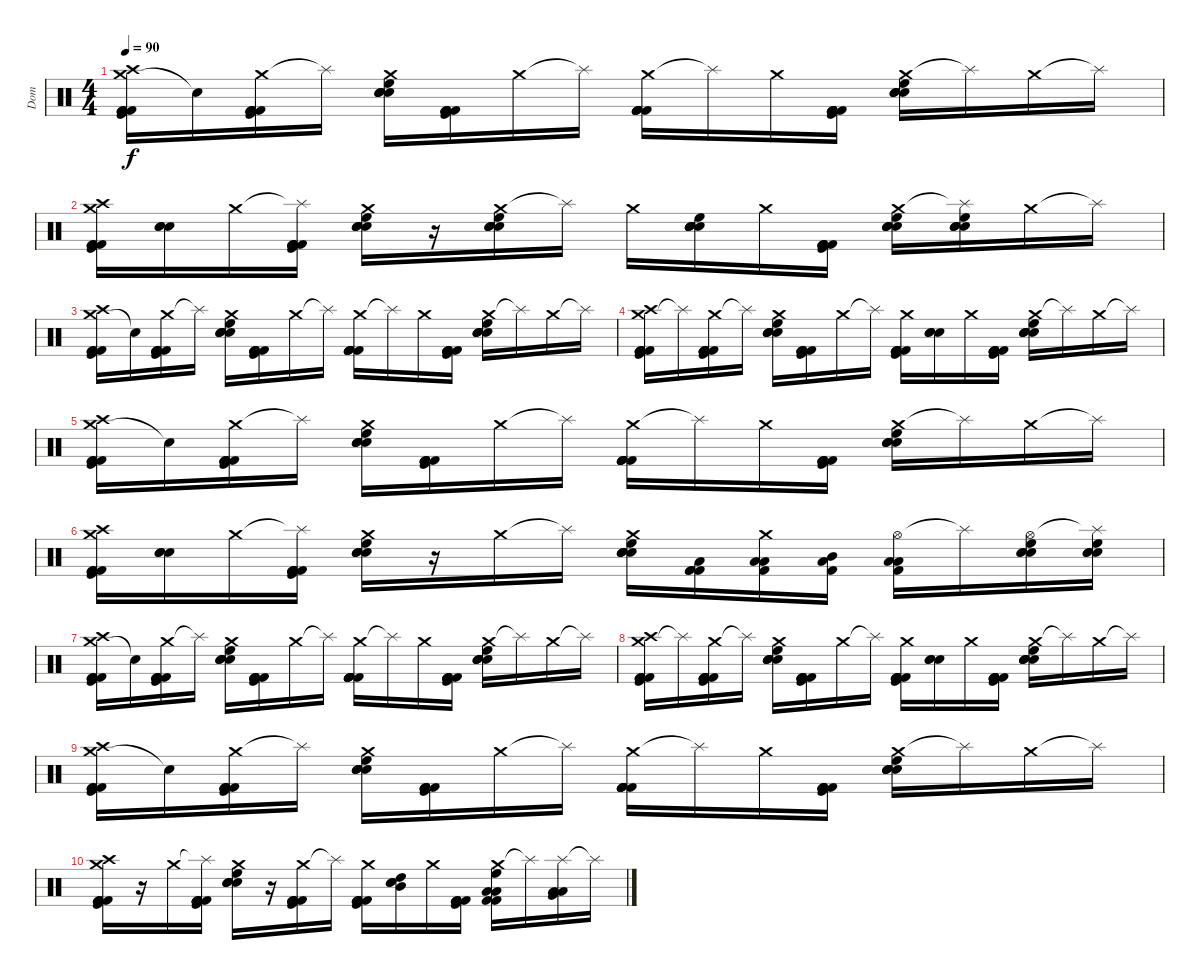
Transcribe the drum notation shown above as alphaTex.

\track ("Dom" "Dom") {instrument percussion}
\staff {score}
\articulation defaults
\ts (4 4)
\tempo 90
\clef neutral
\ks c
("Crash medium (hit)" "Crash high (hit)" "Kick (hit) 2" "Kick (hit)" "Kick (hit) 2" "Kick (hit) 2").16{dy f} "Snare (hit)"{t}.16 ("Crash medium (hit)" "Kick (hit) 2" "Kick (hit) 2" "Kick (hit) 2" "Kick (hit)" "Kick (hit) 2").16 "Splash (hit)"{t}.16 ("Crash medium (hit)" "Electric Snare (hit)" "High Floor Tom (hit)" "Electric Snare (hit)" "Electric Snare (hit)" "Electric Snare (hit)").16 ("Kick (hit) 2" "Kick (hit) 2" "Kick (hit)" "Kick (hit) 2" "Kick (hit) 2").16 "Crash medium (hit)".16 "Splash (hit)"{t}.16 ("Crash medium (hit)" "Kick (hit) 2" "Kick (hit) 2" "Kick (hit) 2" "Kick (hit) 2" "Kick (hit) 2").16 "Splash (hit)"{t}.16 "Crash medium (hit)".16 ("Kick (hit) 2" "Kick (hit) 2" "Kick (hit)" "Kick (hit) 2" "Kick (hit) 2").16 ("Crash medium (hit)" "Electric Snare (hit)" "High Floor Tom (hit)" "Electric Snare (hit)" "Electric Snare (hit)" "Electric Snare (hit)").16 "Splash (hit)"{t}.16 "Crash medium (hit)".16 "Splash (hit)"{t}.16 |
("Crash medium (hit)" "Crash high (hit)" "Kick (hit) 2" "Kick (hit)" "Kick (hit) 2" "Kick (hit) 2").16 ("Electric Snare (hit)" "Electric Snare (hit)" "Electric Snare (hit)").16 "Crash medium (hit)".16 ("Splash (hit)"{t} "Kick (hit) 2" "Kick (hit) 2" "Kick (hit)" "Kick (hit) 2" "Kick (hit) 2").16 ("Crash medium (hit)" "Electric Snare (hit)" "High Floor Tom (hit)" "Electric Snare (hit)" "Electric Snare (hit)" "Electric Snare (hit)").16 r.16 ("Crash medium (hit)" "Electric Snare (hit)" "High Floor Tom (hit)" "Electric Snare (hit)" "Electric Snare (hit)" "Electric Snare (hit)").16 "Splash (hit)"{t}.16 "Crash medium (hit)".16 ("Electric Snare (hit)" "Electric Snare (hit)" "High Floor Tom (hit)" "Electric Snare (hit)" "Electric Snare (hit)" "Electric Snare (hit)").16 "Crash medium (hit)".16 ("Kick (hit) 2" "Kick (hit) 2" "Kick (hit)" "Kick (hit) 2" "Kick (hit) 2").16 ("Crash medium (hit)" "Electric Snare (hit)" "High Floor Tom (hit)" "Electric Snare (hit)" "Electric Snare (hit)" "Electric Snare (hit)").16 ("Splash (hit)"{t} "Electric Snare (hit)" "High Floor Tom (hit)" "Electric Snare (hit)" "Electric Snare (hit)" "Electric Snare (hit)").16 "Crash medium (hit)".16 "Splash (hit)"{t}.16 |
("Crash medium (hit)" "Crash high (hit)" "Kick (hit) 2" "Kick (hit)" "Kick (hit) 2" "Kick (hit) 2").16 "Snare (hit)"{t}.16 ("Crash medium (hit)" "Kick (hit) 2" "Kick (hit) 2" "Kick (hit) 2" "Kick (hit)" "Kick (hit) 2").16 "Splash (hit)"{t}.16 ("Crash medium (hit)" "Electric Snare (hit)" "High Floor Tom (hit)" "Electric Snare (hit)" "Electric Snare (hit)" "Electric Snare (hit)").16 ("Kick (hit) 2" "Kick (hit) 2" "Kick (hit)" "Kick (hit) 2" "Kick (hit) 2").16 "Crash medium (hit)".16 "Splash (hit)"{t}.16 ("Crash medium (hit)" "Kick (hit) 2" "Kick (hit) 2" "Kick (hit) 2" "Kick (hit) 2" "Kick (hit) 2").16 "Splash (hit)"{t}.16 "Crash medium (hit)".16 ("Kick (hit) 2" "Kick (hit) 2" "Kick (hit)" "Kick (hit) 2" "Kick (hit) 2").16 ("Crash medium (hit)" "Electric Snare (hit)" "High Floor Tom (hit)" "Electric Snare (hit)" "Electric Snare (hit)" "Electric Snare (hit)").16 "Splash (hit)"{t}.16 "Crash medium (hit)".16 "Splash (hit)"{t}.16 |
("Crash medium (hit)" "Crash high (hit)" "Kick (hit) 2" "Kick (hit)" "Kick (hit) 2" "Kick (hit) 2").16 "Splash (hit)"{t}.16 ("Crash medium (hit)" "Kick (hit) 2" "Kick (hit) 2" "Kick (hit)" "Kick (hit) 2" "Kick (hit) 2").16 "Splash (hit)"{t}.16 ("Crash medium (hit)" "Electric Snare (hit)" "Electric Snare (hit)" "High Floor Tom (hit)" "Electric Snare (hit)" "Electric Snare (hit)").16 ("Kick (hit) 2" "Kick (hit) 2" "Kick (hit)" "Kick (hit) 2" "Kick (hit) 2").16 "Crash medium (hit)".16 "Splash (hit)"{t}.16 ("Crash medium (hit)" "Kick (hit) 2" "Kick (hit) 2" "Kick (hit)" "Kick (hit) 2" "Kick (hit) 2").16 ("Electric Snare (hit)" "Electric Snare (hit)" "Electric Snare (hit)").16 "Crash medium (hit)".16 ("Kick (hit) 2" "Kick (hit) 2" "Kick (hit)" "Kick (hit) 2" "Kick (hit) 2").16 ("Crash medium (hit)" "Electric Snare (hit)" "Electric Snare (hit)" "High Floor Tom (hit)" "Electric Snare (hit)" "Electric Snare (hit)").16 "Splash (hit)"{t}.16 "Crash medium (hit)".16 "Splash (hit)"{t}.16 |
("Crash medium (hit)" "Crash high (hit)" "Kick (hit) 2" "Kick (hit)" "Kick (hit) 2" "Kick (hit) 2").16 "Snare (hit)"{t}.16 ("Crash medium (hit)" "Kick (hit) 2" "Kick (hit) 2" "Kick (hit) 2" "Kick (hit)" "Kick (hit) 2").16 "Splash (hit)"{t}.16 ("Crash medium (hit)" "Electric Snare (hit)" "High Floor Tom (hit)" "Electric Snare (hit)" "Electric Snare (hit)" "Electric Snare (hit)").16 ("Kick (hit) 2" "Kick (hit) 2" "Kick (hit)" "Kick (hit) 2" "Kick (hit) 2").16 "Crash medium (hit)".16 "Splash (hit)"{t}.16 ("Crash medium (hit)" "Kick (hit) 2" "Kick (hit) 2" "Kick (hit) 2" "Kick (hit) 2" "Kick (hit) 2").16 "Splash (hit)"{t}.16 "Crash medium (hit)".16 ("Kick (hit) 2" "Kick (hit) 2" "Kick (hit)" "Kick (hit) 2" "Kick (hit) 2").16 ("Crash medium (hit)" "Electric Snare (hit)" "High Floor Tom (hit)" "Electric Snare (hit)" "Electric Snare (hit)" "Electric Snare (hit)").16 "Splash (hit)"{t}.16 "Crash medium (hit)".16 "Splash (hit)"{t}.16 |
("Crash medium (hit)" "Crash high (hit)" "Kick (hit) 2" "Kick (hit)" "Kick (hit) 2" "Kick (hit) 2").16 ("Electric Snare (hit)" "Electric Snare (hit)" "Electric Snare (hit)").16 "Crash medium (hit)".16 ("Splash (hit)"{t} "Kick (hit) 2" "Kick (hit) 2" "Kick (hit)" "Kick (hit) 2" "Kick (hit) 2").16 ("Crash medium (hit)" "Electric Snare (hit)" "High Floor Tom (hit)" "Electric Snare (hit)" "Electric Snare (hit)" "Electric Snare (hit)").16 r.16 "Crash medium (hit)".16 "Splash (hit)"{t}.16 ("Crash medium (hit)" "Electric Snare (hit)" "Electric Snare (hit)" "High Floor Tom (hit)" "Electric Snare (hit)" "Electric Snare (hit)").16 ("Kick (hit) 2" "Low Tom (hit)" "Kick (hit) 2" "Kick (hit) 2").16 ("Crash medium (hit)" "Low Tom (hit)" "Low Tom (hit)" "Kick (hit) 2").16 ("Low Tom (hit)" "Mid Tom (hit)" "Kick (hit) 2").16 ("Hi-Hat (open)" "Low Tom (hit)" "Low Tom (hit)" "Kick (hit) 2").16 "Splash (hit)"{t}.16 ("Hi-Hat (open)" "Electric Snare (hit)" "High Floor Tom (hit)" "Electric Snare (hit)" "Electric Snare (hit)").16 ("Splash (hit)"{t} "Electric Snare (hit)" "High Floor Tom (hit)" "Electric Snare (hit)" "Electric Snare (hit)").16 |
("Crash medium (hit)" "Crash high (hit)" "Kick (hit) 2" "Kick (hit)" "Kick (hit) 2" "Kick (hit) 2").16 "Snare (hit)"{t}.16 ("Crash medium (hit)" "Kick (hit) 2" "Kick (hit) 2" "Kick (hit) 2" "Kick (hit)" "Kick (hit) 2").16 "Splash (hit)"{t}.16 ("Crash medium (hit)" "Electric Snare (hit)" "High Floor Tom (hit)" "Electric Snare (hit)" "Electric Snare (hit)" "Electric Snare (hit)").16 ("Kick (hit) 2" "Kick (hit) 2" "Kick (hit)" "Kick (hit) 2" "Kick (hit) 2").16 "Crash medium (hit)".16 "Splash (hit)"{t}.16 ("Crash medium (hit)" "Kick (hit) 2" "Kick (hit) 2" "Kick (hit) 2" "Kick (hit) 2" "Kick (hit) 2").16 "Splash (hit)"{t}.16 "Crash medium (hit)".16 ("Kick (hit) 2" "Kick (hit) 2" "Kick (hit)" "Kick (hit) 2" "Kick (hit) 2").16 ("Crash medium (hit)" "Electric Snare (hit)" "High Floor Tom (hit)" "Electric Snare (hit)" "Electric Snare (hit)" "Electric Snare (hit)").16 "Splash (hit)"{t}.16 "Crash medium (hit)".16 "Splash (hit)"{t}.16 |
("Crash medium (hit)" "Crash high (hit)" "Kick (hit) 2" "Kick (hit)" "Kick (hit) 2" "Kick (hit) 2").16 "Splash (hit)"{t}.16 ("Crash medium (hit)" "Kick (hit) 2" "Kick (hit) 2" "Kick (hit)" "Kick (hit) 2" "Kick (hit) 2").16 "Splash (hit)"{t}.16 ("Crash medium (hit)" "Electric Snare (hit)" "Electric Snare (hit)" "High Floor Tom (hit)" "Electric Snare (hit)" "Electric Snare (hit)").16 ("Kick (hit) 2" "Kick (hit) 2" "Kick (hit)" "Kick (hit) 2" "Kick (hit) 2").16 "Crash medium (hit)".16 "Splash (hit)"{t}.16 ("Crash medium (hit)" "Kick (hit) 2" "Kick (hit) 2" "Kick (hit)" "Kick (hit) 2" "Kick (hit) 2").16 ("Electric Snare (hit)" "Electric Snare (hit)" "Electric Snare (hit)").16 "Crash medium (hit)".16 ("Kick (hit) 2" "Kick (hit) 2" "Kick (hit)" "Kick (hit) 2" "Kick (hit) 2").16 ("Crash medium (hit)" "Electric Snare (hit)" "Electric Snare (hit)" "High Floor Tom (hit)" "Electric Snare (hit)" "Electric Snare (hit)").16 "Splash (hit)"{t}.16 "Crash medium (hit)".16 "Splash (hit)"{t}.16 |
("Crash medium (hit)" "Crash high (hit)" "Kick (hit) 2" "Kick (hit)" "Kick (hit) 2" "Kick (hit) 2").16 "Snare (hit)"{t}.16 ("Crash medium (hit)" "Kick (hit) 2" "Kick (hit) 2" "Kick (hit) 2" "Kick (hit)" "Kick (hit) 2").16 "Splash (hit)"{t}.16 ("Crash medium (hit)" "Electric Snare (hit)" "High Floor Tom (hit)" "Electric Snare (hit)" "Electric Snare (hit)" "Electric Snare (hit)").16 ("Kick (hit) 2" "Kick (hit) 2" "Kick (hit)" "Kick (hit) 2" "Kick (hit) 2").16 "Crash medium (hit)".16 "Splash (hit)"{t}.16 ("Crash medium (hit)" "Kick (hit) 2" "Kick (hit) 2" "Kick (hit) 2" "Kick (hit) 2" "Kick (hit) 2").16 "Splash (hit)"{t}.16 "Crash medium (hit)".16 ("Kick (hit) 2" "Kick (hit) 2" "Kick (hit)" "Kick (hit) 2" "Kick (hit) 2").16 ("Crash medium (hit)" "Electric Snare (hit)" "High Floor Tom (hit)" "Electric Snare (hit)" "Electric Snare (hit)" "Electric Snare (hit)").16 "Splash (hit)"{t}.16 "Crash medium (hit)".16 "Splash (hit)"{t}.16 |
("Crash medium (hit)" "Crash high (hit)" "Kick (hit) 2" "Kick (hit)" "Kick (hit) 2" "Kick (hit) 2").16 r.16 "Crash medium (hit)".16 ("Splash (hit)"{t} "Kick (hit) 2" "Kick (hit) 2" "Kick (hit)" "Kick (hit) 2" "Kick (hit) 2").16 ("Crash medium (hit)" "Electric Snare (hit)" "High Floor Tom (hit)" "Electric Snare (hit)" "Electric Snare (hit)" "Electric Snare (hit)").16 r.16 ("Crash medium (hit)" "Kick (hit) 2" "Kick (hit) 2" "Kick (hit)" "Kick (hit) 2" "Kick (hit) 2").16 "Splash (hit)"{t}.16 ("Crash medium (hit)" "Kick (hit) 2" "Kick (hit) 2" "Kick (hit)" "Kick (hit) 2" "Kick (hit) 2").16 ("Electric Snare (hit)" "Electric Snare (hit)" "High Tom (hit)" "Mid Tom (hit)").16 "Crash medium (hit)".16 ("Kick (hit) 2" "Kick (hit)" "Kick (hit) 2" "Kick (hit) 2").16 ("Crash medium (hit)" "High Floor Tom (hit)" "Low Tom (hit)" "Low Tom (hit)" "Kick (hit) 2" "Kick (hit) 2").16 "Splash (hit)"{t}.16 ("Splash (hit)" "Low Floor Tom (hit)" "Very Low Tom (hit)" "Low Floor Tom (hit)").16 "Splash (hit)"{t}.16
